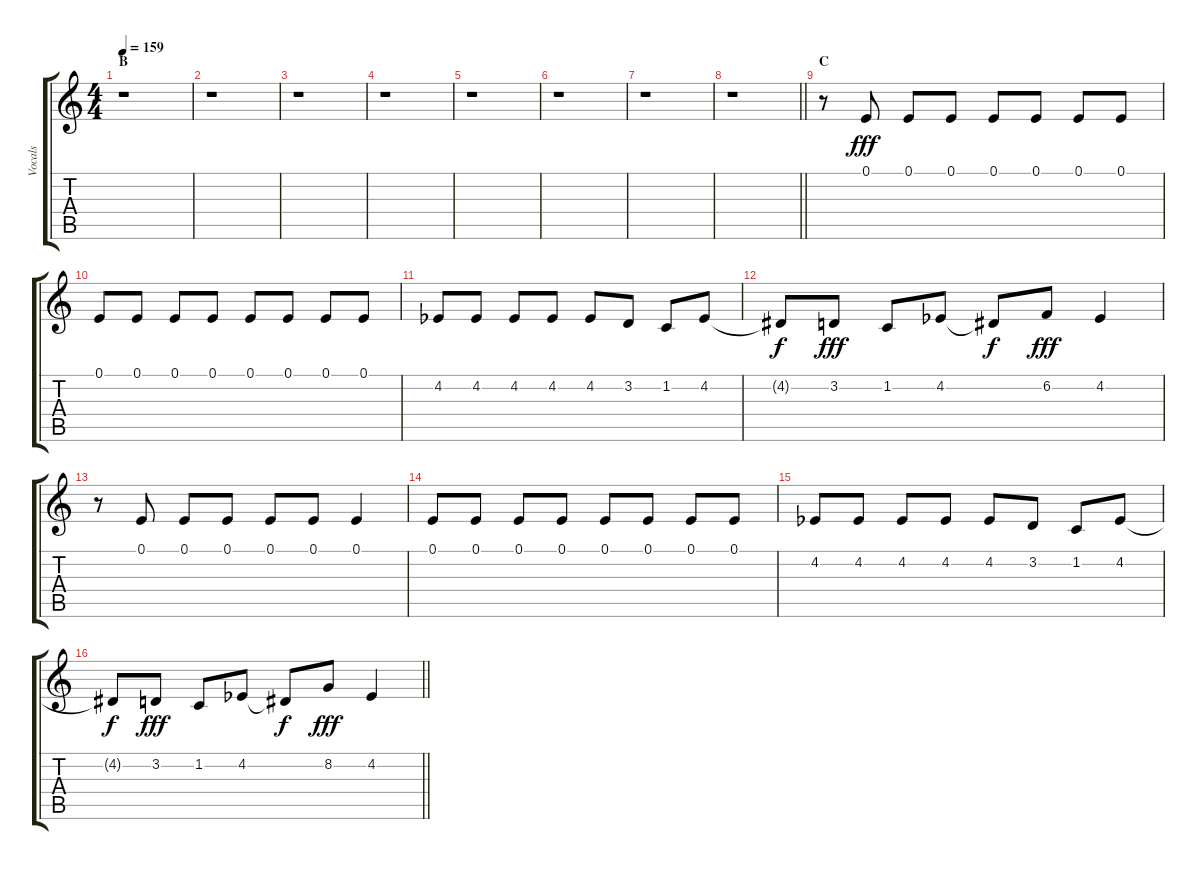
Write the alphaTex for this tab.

\track ("Vocals" "Vocals") {instrument voiceoohs}
\staff {score tabs}
\tuning (E4 B3 G3 D3 A2 E2) {hide}
\ts (4 4)
\section ("" "B")
\tempo 159
\clef g2
\ks c
r.1{dy fff} |
r.1 |
r.1 |
r.1 |
r.1 |
r.1 |
r.1 |
\barLineRight lightlight
r.1 |
\section ("" "C")
r.8 0.1.8 0.1.8 0.1.8 0.1.8 0.1.8 0.1.8 0.1.8 |
0.1.8 0.1.8 0.1.8 0.1.8 0.1.8 0.1.8 0.1.8 0.1.8 |
4.2{acc b}.8 4.2{acc b}.8 4.2{acc b}.8 4.2{acc b}.8 4.2{acc b}.8 3.2.8 1.2.8 4.2{acc b}.8 |
4.2{t}.8{dy f} 3.2.8{dy fff} 1.2.8 4.2{acc b}.8 4.2{t}.8{dy f} 6.2.8{dy fff} 4.2{acc b}.4 |
r.8 0.1.8 0.1.8 0.1.8 0.1.8 0.1.8 0.1.4 |
0.1.8 0.1.8 0.1.8 0.1.8 0.1.8 0.1.8 0.1.8 0.1.8 |
4.2{acc b}.8 4.2{acc b}.8 4.2{acc b}.8 4.2{acc b}.8 4.2{acc b}.8 3.2.8 1.2.8 4.2{acc b}.8 |
\barLineRight lightlight
4.2{t}.8{dy f} 3.2.8{dy fff} 1.2.8 4.2{acc b}.8 4.2{t}.8{dy f} 8.2.8{dy fff} 4.2{acc b}.4
